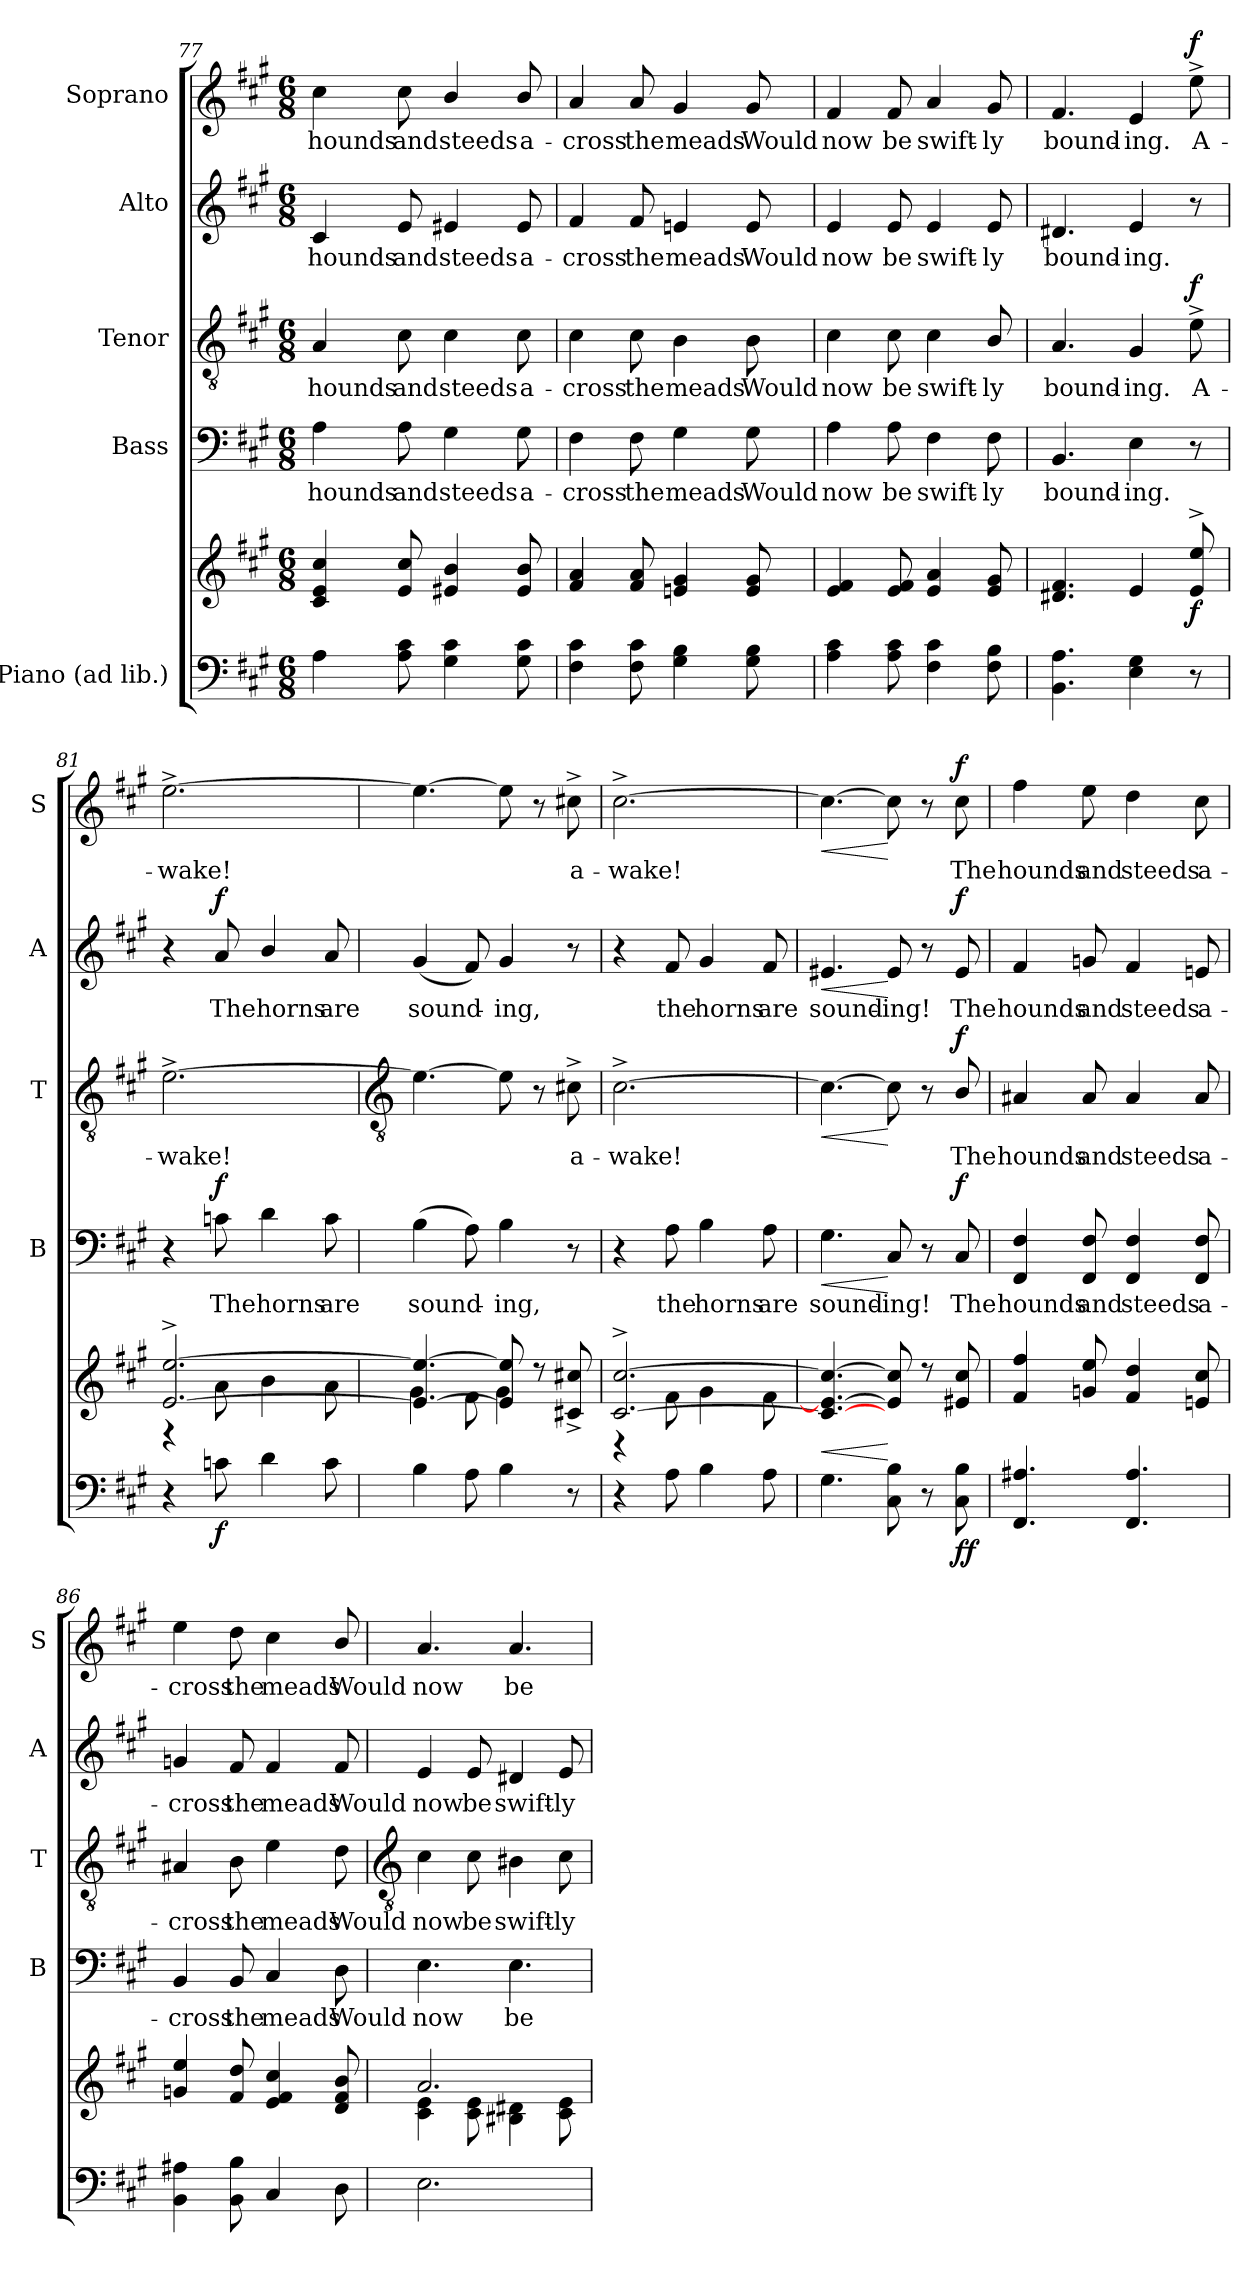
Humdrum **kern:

**kern	**kern	**dynam	**kern	**text	**dynam	**kern	**text	**dynam	**kern	**text	**dynam	**kern	**text	**dynam
*part5	*part5	*part5	*part4	*part4	*part4	*part3	*part3	*part3	*part2	*part2	*part2	*part1	*part1	*part1
*staff6	*staff5	*staff5/6	*staff4	*staff4	*staff4	*staff3	*staff3	*staff3	*staff2	*staff2	*staff2	*staff1	*staff1	*staff1
*I"Piano (ad lib.)	*	*	*I"Bass	*	*	*I"Tenor	*	*	*I"Alto	*	*	*I"Soprano	*	*
*	*	*	*I'B	*	*	*I'T	*	*	*I'A	*	*	*I'S	*	*
!!LO:LB:g=z
*clefF4	*clefG2	*	*clefF4	*	*	*clefGv2	*	*	*clefG2	*	*	*clefG2	*	*
*k[f#c#g#]	*k[f#c#g#]	*	*k[f#c#g#]	*	*	*k[f#c#g#]	*	*	*k[f#c#g#]	*	*	*k[f#c#g#]	*	*
*A:	*A:	*	*A:	*	*	*A:	*	*	*A:	*	*	*A:	*	*
*M6/8	*M6/8	*	*M6/8	*	*	*M6/8	*	*	*M6/8	*	*	*M6/8	*	*
=77	=77	=77	=77	=77	=77	=77	=77	=77	=77	=77	=77	=77	=77	=77
*	*^	*	*	*	*	*	*	*	*	*	*	*	*	*
!	!	!LO:N:vis=1	!	!	!LO:LY:b	!	!	!LO:LY:b	!	!	!LO:LY:b	!	!	!LO:LY:b	!
4A	4c#/ 4e/ 4cc#/	2.ryy	.	4A	hounds	.	4A	hounds	.	4c#	hounds	.	4cc#	hounds	.
!	!	!	!	!	!LO:LY:b	!	!	!LO:LY:b	!	!	!LO:LY:b	!	!	!LO:LY:b	!
8A 8c#	8e/ 8cc#/	.	.	8A	and	.	8c#	and	.	8e	and	.	8cc#	and	.
!	!	!	!	!	!LO:LY:b	!	!	!LO:LY:b	!	!	!LO:LY:b	!	!	!LO:LY:b	!
4G# 4c#	4e#X/ 4b/	.	.	4G#	steeds	.	4c#	steeds	.	4e#X	steeds	.	4b/	steeds	.
!	!	!	!	!	!LO:LY:b	!	!	!LO:LY:b	!	!	!LO:LY:b	!	!	!LO:LY:b	!
8G# 8c#	8e#/ 8b/	.	.	8G#	a-	.	8c#	a-	.	8e#	a-	.	8b/	a-	.
=78	=78	=78	=78	=78	=78	=78	=78	=78	=78	=78	=78	=78	=78	=78	=78
!	!	!LO:N:vis=1	!	!	!LO:LY:b	!	!	!LO:LY:b	!	!	!LO:LY:b	!	!	!LO:LY:b	!
4F# 4c#	4f#/ 4a/	2.ryy	.	4F#	-cross	.	4c#	-cross	.	4f#	-cross	.	4a	-cross	.
!	!	!	!	!	!LO:LY:b	!	!	!LO:LY:b	!	!	!LO:LY:b	!	!	!LO:LY:b	!
8F# 8c#	8f#/ 8a/	.	.	8F#	the	.	8c#	the	.	8f#	the	.	8a	the	.
!	!	!	!	!	!LO:LY:b	!	!	!LO:LY:b	!	!	!LO:LY:b	!	!	!LO:LY:b	!
4G# 4B	4en/ 4g#/	.	.	4G#	meads	.	4B	meads	.	4en	meads	.	4g#	meads	.
!	!	!	!	!	!LO:LY:b	!	!	!LO:LY:b	!	!	!LO:LY:b	!	!	!LO:LY:b	!
8G# 8B	8e/ 8g#/	.	.	8G#	Would	.	8B	Would	.	8e	Would	.	8g#	Would	.
=79	=79	=79	=79	=79	=79	=79	=79	=79	=79	=79	=79	=79	=79	=79	=79
!	!	!LO:N:vis=1	!	!	!LO:LY:b	!	!	!LO:LY:b	!	!	!LO:LY:b	!	!	!LO:LY:b	!
4A 4c#	4e/ 4f#/	2.ryy	.	4A	now	.	4c#	now	.	4e	now	.	4f#	now	.
!	!	!	!	!	!LO:LY:b	!	!	!LO:LY:b	!	!	!LO:LY:b	!	!	!LO:LY:b	!
8A 8c#	8e/ 8f#/	.	.	8A	be	.	8c#	be	.	8e	be	.	8f#	be	.
!	!	!	!	!	!LO:LY:b	!	!	!LO:LY:b	!	!	!LO:LY:b	!	!	!LO:LY:b	!
4F# 4c#	4e/ 4a/	.	.	4F#	swift-	.	4c#	swift-	.	4e	swift-	.	4a	swift-	.
!	!	!	!	!	!LO:LY:b	!	!	!LO:LY:b	!	!	!LO:LY:b	!	!	!LO:LY:b	!
8F# 8B	8e/ 8g#/	.	.	8F#	-ly	.	8B/	-ly	.	8e	-ly	.	8g#	-ly	.
=80	=80	=80	=80	=80	=80	=80	=80	=80	=80	=80	=80	=80	=80	=80	=80
!	!	!LO:N:vis=1	!	!	!LO:LY:b	!	!	!LO:LY:b	!	!	!LO:LY:b	!	!	!LO:LY:b	!
4.BB 4.A	4.d#X/ 4.f#/	2.ryy	.	4.BB	bound-	.	4.A	bound-	.	4.d#X	bound-	.	4.f#	bound-	.
!	!	!	!	!	!LO:LY:b	!	!	!LO:LY:b	!	!	!LO:LY:b	!	!	!LO:LY:b	!
4E 4G#	4e/	.	.	4E	-ing.	.	4G#	-ing.	.	4e	-ing.	.	4e	-ing.	.
!	!	!	!LO:DY:b	!	!	!	!	!LO:LY:b	!LO:DY:b	!	!	!	!	!LO:LY:b	!LO:DY:b
8r	8e/^ 8ee/^	.	f	8r	.	.	8e^	A-	f	8r	.	.	8ee^	A-	f
=81	=81	=81	=81	=81	=81	=81	=81	=81	=81	=81	=81	=81	=81	=81	=81
!	!	!	!	!	!	!	!	!LO:LY:b	!	!	!	!	!	!LO:LY:b	!
4r	[2.e/^ [2.ee/^	4r	.	4r	.	.	[2.e^	-wake!	.	4r	.	.	[2.ee^	-wake!	.
!	!	!	!LO:DY:b=2	!	!LO:LY:b	!LO:DY:b	!	!	!	!	!LO:LY:b	!LO:DY:b	!	!	!
8cn	.	8a\	f	8cn	The	f	.	.	.	8a	The	f	.	.	.
!	!	!	!	!	!LO:LY:b	!	!	!	!	!	!LO:LY:b	!	!	!	!
4d	.	4b\	.	4d	horns	.	.	.	.	4b/	horns	.	.	.	.
!	!	!	!	!	!LO:LY:b	!	!	!	!	!	!LO:LY:b	!	!	!	!
8c	.	8a\	.	8c	are	.	.	.	.	8a	are	.	.	.	.
!!LO:LB:g=z
=82	=82	=82	=82	=82	=82	=82	=82	=82	=82	=82	=82	=82	=82	=82	=82
*	*	*	*	*	*	*	*clefGv2	*	*	*	*	*	*	*	*
!	!	!	!	!	!LO:LY:b	!	!	!	!	!	!LO:LY:b	!	!	!	!
4B	4.e_ 4.ee_	4g#\	.	(>4B	sound-	.	4.e_	.	.	(<4g#	sound-	.	4.ee_	.	.
8A	.	8f#\	.	8A)	.	.	.	.	.	8f#)	.	.	.	.	.
!	!	!	!	!	!LO:LY:b	!	!	!	!	!	!LO:LY:b	!	!	!	!
4B	8e] 8ee]	4g#\	.	4B	ing,	.	8e]	.	.	4g#	ing,	.	8ee]	.	.
.	8r	.	.	.	.	.	8r	.	.	.	.	.	8r	.	.
!	!	!	!	!	!	!	!	!LO:LY:b	!	!	!	!	!	!LO:LY:b	!
8r	8c#X^ 8cc#X^	8ryy	.	8r	.	.	8c#X^	a-	.	8r	.	.	8cc#X^	a-	.
=83	=83	=83	=83	=83	=83	=83	=83	=83	=83	=83	=83	=83	=83	=83	=83
!	!	!	!	!	!	!	!	!LO:LY:b	!	!	!	!	!	!LO:LY:b	!
4r	[2.c#^ [2.cc#^	4r	.	4r	.	.	[2.c#^	-wake!	.	4r	.	.	[2.cc#^	-wake!	.
!	!	!	!	!	!LO:LY:b	!	!	!	!	!	!LO:LY:b	!	!	!	!
8A	.	8f#\	.	8A	the	.	.	.	.	8f#	the	.	.	.	.
!	!	!	!	!	!LO:LY:b	!	!	!	!	!	!LO:LY:b	!	!	!	!
4B	.	4g#\	.	4B	horns	.	.	.	.	4g#	horns	.	.	.	.
!	!	!	!	!	!LO:LY:b	!	!	!	!	!	!LO:LY:b	!	!	!	!
8A	.	8f#\	.	8A	are	.	.	.	.	8f#	are	.	.	.	.
=84	=84	=84	=84	=84	=84	=84	=84	=84	=84	=84	=84	=84	=84	=84	=84
!	!	!LO:N:vis=1	!LO:HP:b	!	!LO:LY:b	!LO:HP:b	!	!	!LO:HP:b	!	!LO:LY:b	!LO:HP:b	!	!	!LO:HP:b
4.G#	4.c#_ 4.e#_ 4.cc#_	2.ryy	<	4.G#	sound-	<	4.c#_	.	<	4.e#X	sound-	<	4.cc#_	.	<
!	!	!	!	!	!LO:LY:b	!	!	!	!	!	!LO:LY:b	!	!	!	!
8C# 8B	8e#] 8cc#]	.	[	8C#	-ing!	[	8c#]	.	[	8e#	-ing!	[	8cc#]	.	[
8r	8r	.	.	8r	.	.	8r	.	.	8r	.	.	8r	.	.
!	!	!	!LO:DY:b=2	!	!LO:LY:b	!	!	!LO:LY:b	!	!	!LO:LY:b	!	!	!LO:LY:b	!
!	!	!	!LO:DY:n=1:b	!	!	!LO:DY:b	!	!	!LO:DY:b	!	!	!LO:DY:b	!	!	!LO:DY:b
8C# 8B	8e# 8cc#	.	f f	8C#	The	f	8B/	The	f	8e#	The	f	8cc#	The	f
=85	=85	=85	=85	=85	=85	=85	=85	=85	=85	=85	=85	=85	=85	=85	=85
!	!	!LO:N:vis=1	!	!	!LO:LY:b	!	!	!LO:LY:b	!	!	!LO:LY:b	!	!	!LO:LY:b	!
4.FF# 4.A#X	4f# 4ff#	2.ryy	.	4FF# 4F#	hounds	.	4A#X	hounds	.	4f#	hounds	.	4ff#	hounds	.
!	!	!	!	!	!LO:LY:b	!	!	!LO:LY:b	!	!	!LO:LY:b	!	!	!LO:LY:b	!
.	8gn 8ee	.	.	8FF# 8F#	and	.	8A#	and	.	8gn	and	.	8ee	and	.
!	!	!	!	!	!LO:LY:b	!	!	!LO:LY:b	!	!	!LO:LY:b	!	!	!LO:LY:b	!
4.FF# 4.A#	4f# 4dd	.	.	4FF# 4F#	steeds	.	4A#	steeds	.	4f#	steeds	.	4dd	steeds	.
!	!	!	!	!	!LO:LY:b	!	!	!LO:LY:b	!	!	!LO:LY:b	!	!	!LO:LY:b	!
.	8en 8cc#	.	.	8FF# 8F#	a-	.	8A#	a-	.	8en	a-	.	8cc#	a-	.
=86	=86	=86	=86	=86	=86	=86	=86	=86	=86	=86	=86	=86	=86	=86	=86
!	!	!LO:N:vis=1	!	!	!LO:LY:b	!	!	!LO:LY:b	!	!	!LO:LY:b	!	!	!LO:LY:b	!
4BB 4A#X	4gn 4ee	2.ryy	.	4BB	-cross	.	4A#X	-cross	.	4gn	-cross	.	4ee	-cross	.
!	!	!	!	!	!LO:LY:b	!	!	!LO:LY:b	!	!	!LO:LY:b	!	!	!LO:LY:b	!
8BB 8B	8f# 8dd	.	.	8BB	the	.	8B	the	.	8f#	the	.	8dd	the	.
!	!	!	!	!	!LO:LY:b	!	!	!LO:LY:b	!	!	!LO:LY:b	!	!	!LO:LY:b	!
4C#	4e 4f# 4cc#	.	.	4C#	meads	.	4e	meads	.	4f#	meads	.	4cc#	meads	.
!	!	!	!	!	!LO:LY:b	!	!	!LO:LY:b	!	!	!LO:LY:b	!	!	!LO:LY:b	!
8D	8d/ 8f#/ 8b/	.	.	8D	Would	.	8d	Would	.	8f#	Would	.	8b/	Would	.
!!LO:LB:g=z
=87	=87	=87	=87	=87	=87	=87	=87	=87	=87	=87	=87	=87	=87	=87	=87
*	*	*	*	*	*	*	*clefGv2	*	*	*	*	*	*	*	*
!	!	!	!	!	!LO:LY:b	!	!	!LO:LY:b	!	!	!LO:LY:b	!	!	!LO:LY:b	!
2.E	2.a/	4c#\ 4e\	.	4.E	now	.	4c#	now	.	4e	now	.	4.a	now	.
!	!	!	!	!	!	!	!	!LO:LY:b	!	!	!LO:LY:b	!	!	!	!
.	.	8c#\ 8e\	.	.	.	.	8c#	be	.	8e	be	.	.	.	.
!	!	!	!	!	!LO:LY:b	!	!	!LO:LY:b	!	!	!LO:LY:b	!	!	!LO:LY:b	!
.	.	4B#X\ 4d#X\	.	4.E	be	.	4B#X	swift-	.	4d#X	swift-	.	4.a	be	.
!	!	!	!	!	!	!	!	!LO:LY:b	!	!	!LO:LY:b	!	!	!	!
.	.	8c#\ 8e\	.	.	.	.	8c#	-ly	.	8e	-ly	.	.	.	.
*	*v	*v	*	*	*	*	*	*	*	*	*	*	*	*	*
=	=	=	=	=	=	=	=	=	=	=	=	=	=	=
*-	*-	*-	*-	*-	*-	*-	*-	*-	*-	*-	*-	*-	*-	*-
